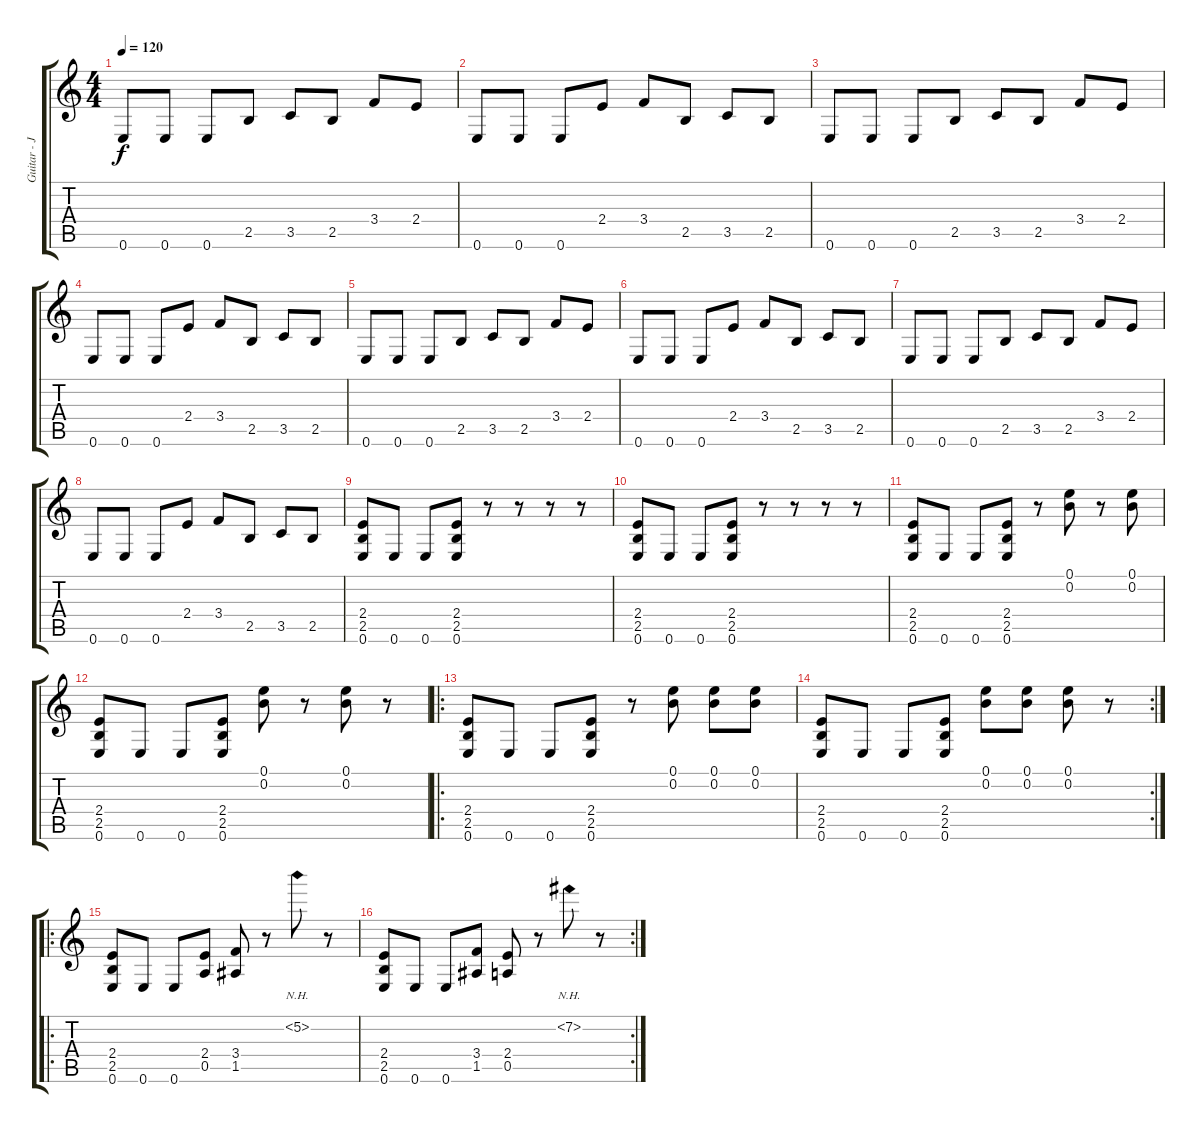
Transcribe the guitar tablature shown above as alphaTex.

\track ("Guitar - Jazz" "Guitar - J") {instrument electricguitarjazz}
\staff {score tabs}
\tuning (E4 B3 G3 D3 A2 E2) {hide}
\ts (4 4)
\tempo 120
\clef g2
\ks c
0.6.8{dy f instrument electricguitarjazz} 0.6.8 0.6.8 2.5.8 3.5.8 2.5.8 3.4.8 2.4.8 |
0.6.8 0.6.8 0.6.8 2.4.8 3.4.8 2.5.8 3.5.8 2.5.8 |
0.6.8 0.6.8 0.6.8 2.5.8 3.5.8 2.5.8 3.4.8 2.4.8 |
0.6.8 0.6.8 0.6.8 2.4.8 3.4.8 2.5.8 3.5.8 2.5.8 |
0.6.8 0.6.8 0.6.8 2.5.8 3.5.8 2.5.8 3.4.8 2.4.8 |
0.6.8 0.6.8 0.6.8 2.4.8 3.4.8 2.5.8 3.5.8 2.5.8 |
0.6.8 0.6.8 0.6.8 2.5.8 3.5.8 2.5.8 3.4.8 2.4.8 |
0.6.8 0.6.8 0.6.8 2.4.8 3.4.8 2.5.8 3.5.8 2.5.8 |
(2.4 2.5 0.6).8 0.6.8 0.6.8 (2.4 2.5 0.6).8 r.8 r.8 r.8 r.8 |
(2.4 2.5 0.6).8 0.6.8 0.6.8 (2.4 2.5 0.6).8 r.8 r.8 r.8 r.8 |
(2.4 2.5 0.6).8 0.6.8 0.6.8 (2.4 2.5 0.6).8 r.8 (0.1 0.2).8 r.8 (0.1 0.2).8 |
(2.4 2.5 0.6).8 0.6.8 0.6.8 (2.4 2.5 0.6).8 (0.1 0.2).8 r.8 (0.1 0.2).8 r.8 |
\ro
(2.4 2.5 0.6).8{instrument overdrivenguitar} 0.6.8 0.6.8 (2.4 2.5 0.6).8 r.8 (0.1 0.2).8 (0.1 0.2).8 (0.1 0.2).8 |
\rc 2
(2.4 2.5 0.6).8 0.6.8 0.6.8 (2.4 2.5 0.6).8 (0.1 0.2).8 (0.1 0.2).8 (0.1 0.2).8 r.8 |
\ro
(2.4 2.5 0.6).8 0.6.8 0.6.8 (2.4 0.5).8 (3.4 1.5).8 r.8 5.2{nh}.8 r.8 |
\rc 2
(2.4 2.5 0.6).8 0.6.8 0.6.8 (3.4 1.5).8 (2.4 0.5).8 r.8 7.2{nh}.8 r.8
